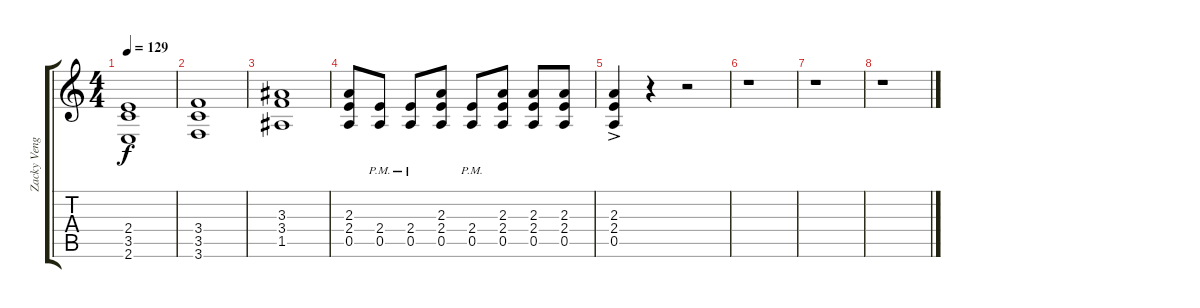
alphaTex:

\track ("Zacky Vengeance (Rhythm)" "Zacky Veng") {instrument distortionguitar}
\staff {score tabs}
\tuning (E4 B3 G3 D3 A2 D2) {hide}
\ts (4 4)
\tempo 129
\clef g2
\ks c
(2.4 3.5 2.6).1{dy f} |
(3.4 3.5 3.6).1 |
(3.3 3.4 1.5).1 |
(2.3 2.4 0.5).8 (2.4{pm} 0.5{pm}).8 (2.4{pm} 0.5{pm}).8 (2.3 2.4 0.5).8 (2.4{pm} 0.5{pm}).8 (2.3 2.4 0.5).8 (2.3 2.4 0.5).8 (2.3 2.4 0.5).8 |
(2.3{ac} 2.4{ac} 0.5{ac}).4 r.4 r.2 |
r.1 |
r.1 |
r.1
